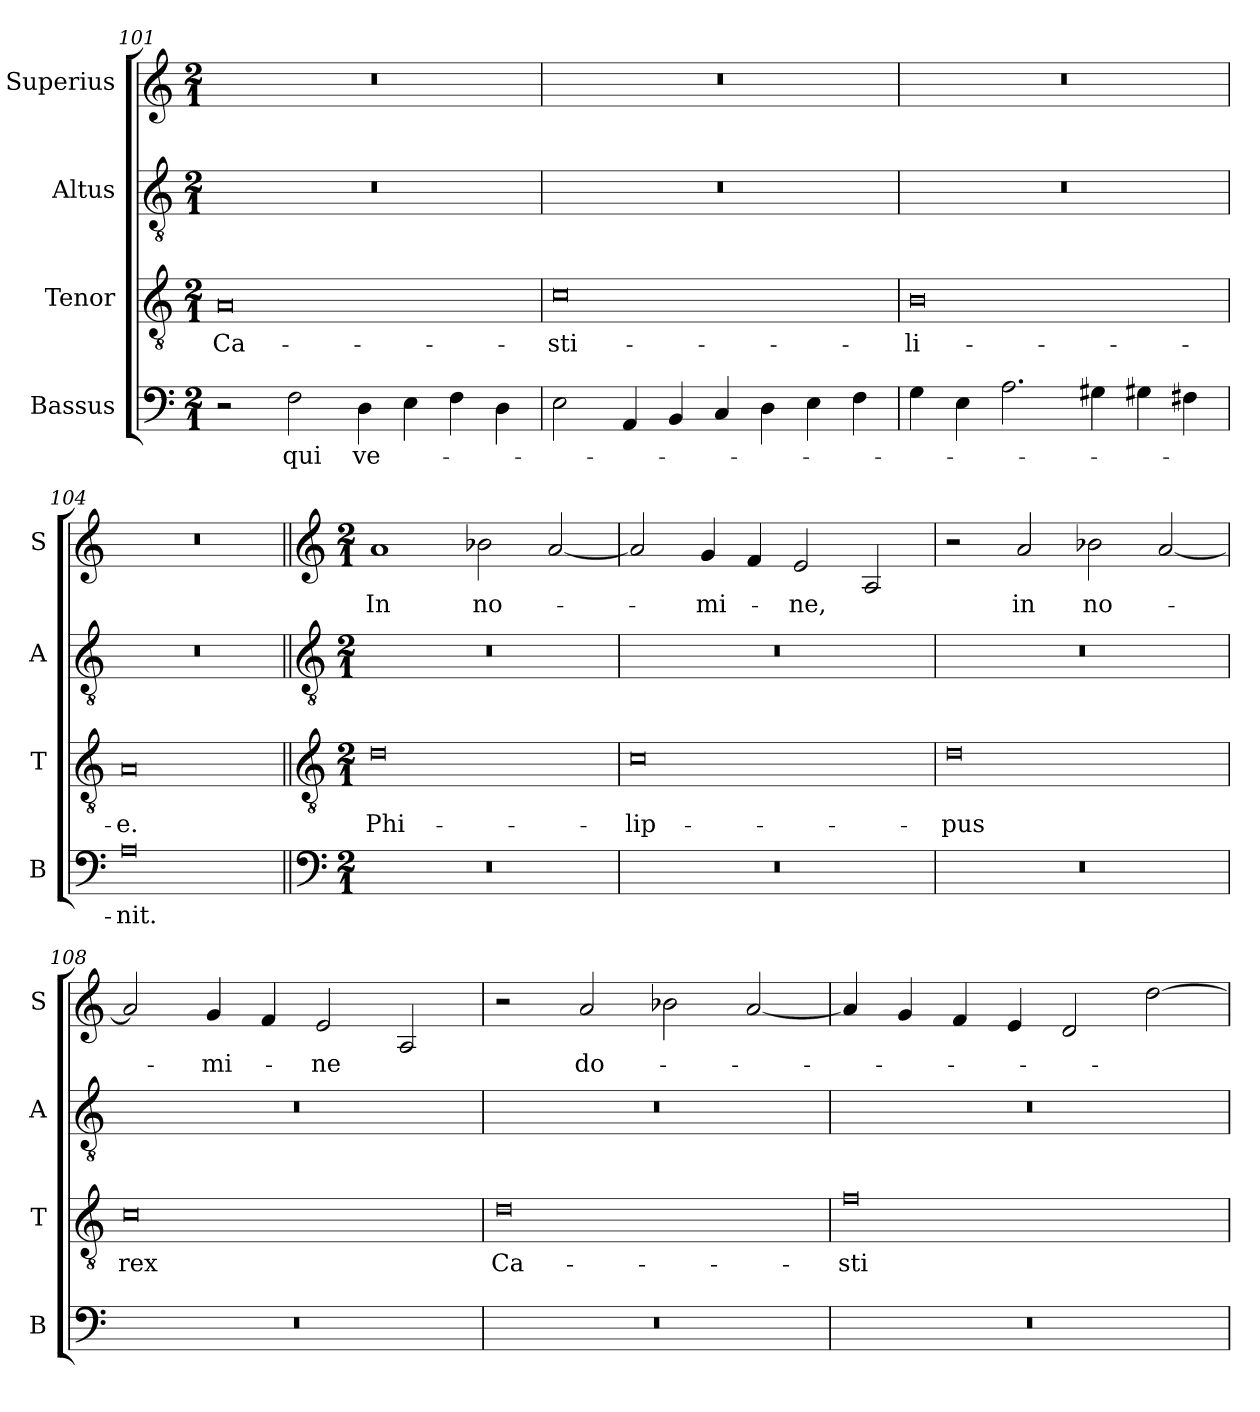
**kern	**text	**kern	**text	**kern	**kern	**text
*part4	*part4	*part3	*part3	*part2	*part1	*part1
*staff4	*staff4	*staff3	*staff3	*staff2	*staff1	*staff1
*I"Bassus	*	*I"Tenor	*	*I"Altus	*I"Superius	*
*I'B	*	*I'T	*	*I'A	*I'S	*
*clefF4	*	*clefGv2	*	*clefGv2	*clefG2	*
*k[]	*	*k[]	*	*k[]	*k[]	*
*M2/1	*	*M2/1	*	*M2/1	*M2/1	*
=101	=101	=101	=101	=101	=101	=101
2r	.	0A	Ca-	0r	0r	.
2F\	qui	.	.	.	.	.
4D\	ve-	.	.	.	.	.
4E\	.	.	.	.	.	.
4F\	.	.	.	.	.	.
4D\	.	.	.	.	.	.
=102	=102	=102	=102	=102	=102	=102
2E\	.	0c	-sti-	0r	0r	.
4AA/	.	.	.	.	.	.
4BB/	.	.	.	.	.	.
4C/	.	.	.	.	.	.
4D\	.	.	.	.	.	.
4E\	.	.	.	.	.	.
4F\	.	.	.	.	.	.
=103	=103	=103	=103	=103	=103	=103
4G\	.	0B	-li-	0r	0r	.
4E\	.	.	.	.	.	.
2.A\	.	.	.	.	.	.
4G#X\	.	.	.	.	.	.
4G#X\	.	.	.	.	.	.
4F#X\	.	.	.	.	.	.
=104	=104	=104	=104	=104	=104	=104
0A	-nit.	0A	-e.	0r	0r	.
!!LO:LB:g=z
=105||	=105||	=105||	=105||	=105||	=105||	=105||
*clefF4	*	*clefGv2	*	*clefGv2	*clefG2	*
*k[]	*	*k[]	*	*k[]	*k[]	*
*M2/1	*	*M2/1	*	*M2/1	*M2/1	*
0r	.	0d	Phi-	0r	1a	In
.	.	.	.	.	2b-X\	no-
.	.	.	.	.	[2a/	.
=106	=106	=106	=106	=106	=106	=106
0r	.	0c	-lip-	0r	2a/]	.
.	.	.	.	.	4g/	-mi-
.	.	.	.	.	4f/	.
.	.	.	.	.	2e/	-ne,
.	.	.	.	.	2A/	.
=107	=107	=107	=107	=107	=107	=107
0r	.	0d	-pus	0r	2r	.
.	.	.	.	.	2a/	in
.	.	.	.	.	2b-X\	no-
.	.	.	.	.	[2a/	.
=108	=108	=108	=108	=108	=108	=108
0r	.	0c	rex	0r	2a/]	.
.	.	.	.	.	4g/	-mi-
.	.	.	.	.	4f/	.
.	.	.	.	.	2e/	-ne
.	.	.	.	.	2A/	.
=109	=109	=109	=109	=109	=109	=109
0r	.	0d	Ca-	0r	2r	.
.	.	.	.	.	2a/	do-
.	.	.	.	.	2b-X\	.
.	.	.	.	.	[2a/	.
=110	=110	=110	=110	=110	=110	=110
0r	.	0f	-sti-	0r	4a/]	.
.	.	.	.	.	4g/	.
.	.	.	.	.	4f/	.
.	.	.	.	.	4e/	.
.	.	.	.	.	2d/	.
.	.	.	.	.	[2dd\	.
=	=	=	=	=	=	=
*-	*-	*-	*-	*-	*-	*-
